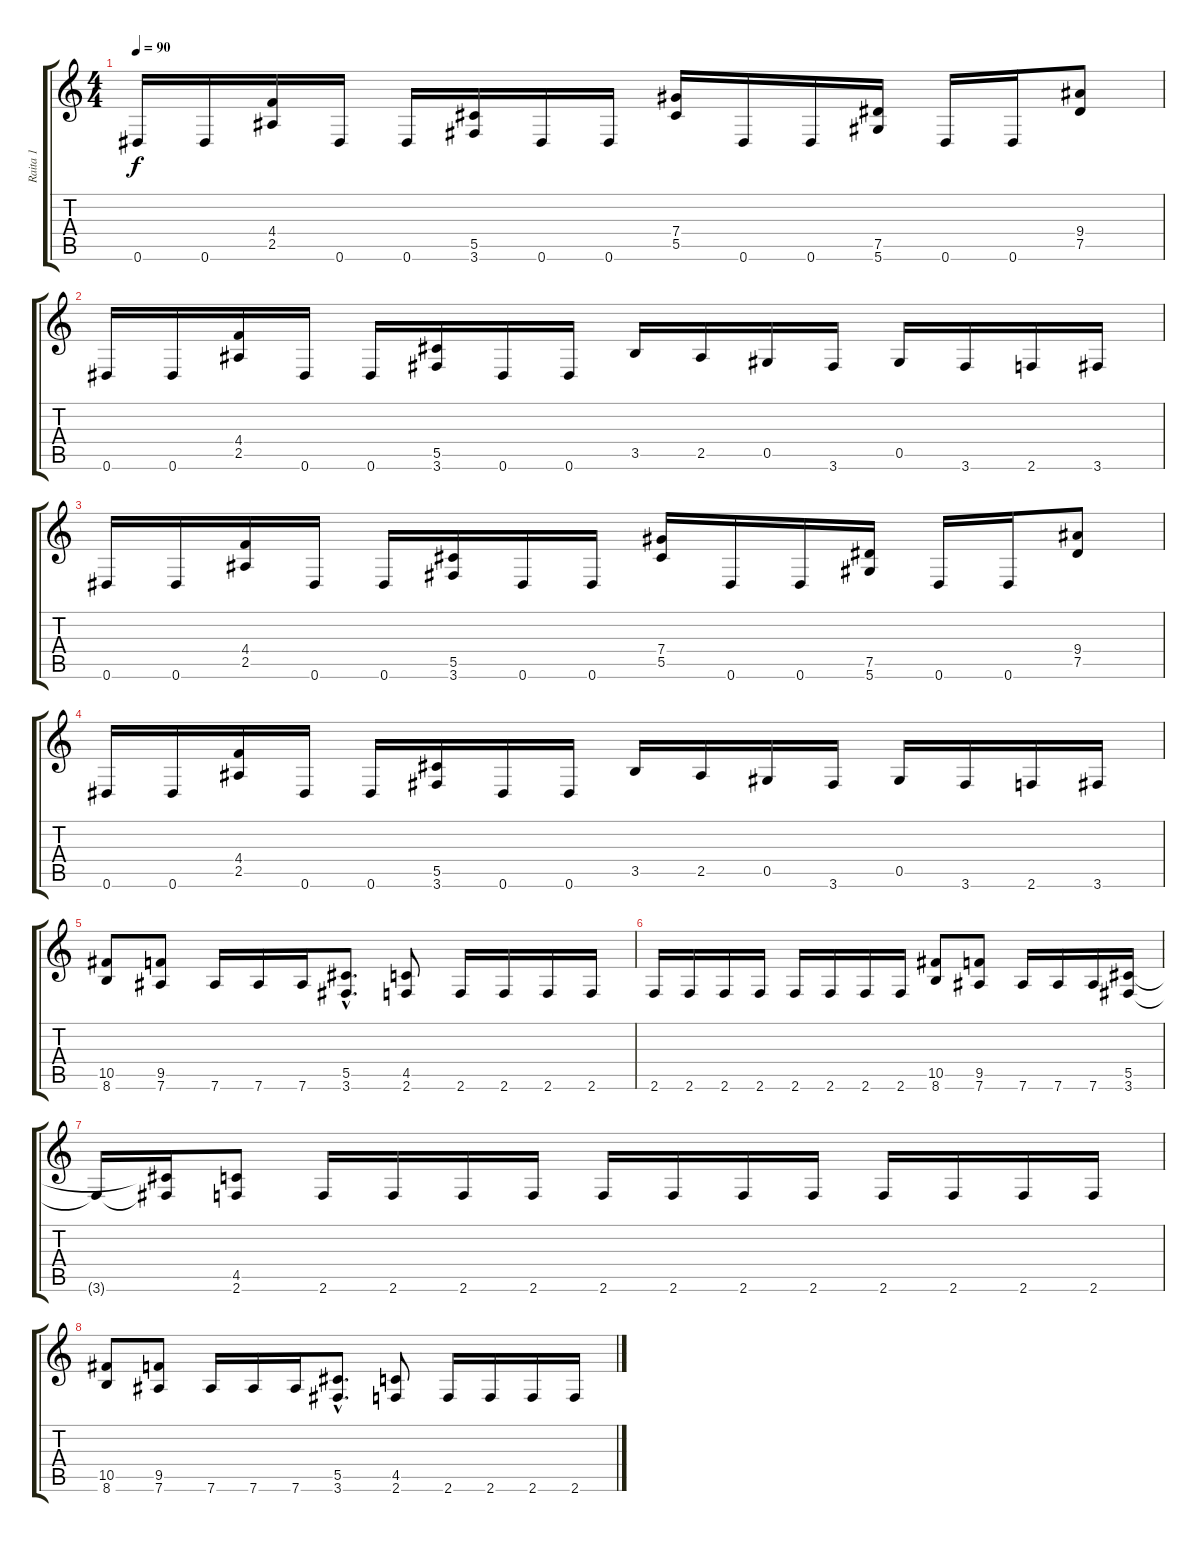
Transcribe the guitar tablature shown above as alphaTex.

\track ("Raita 1" "Raita 1") {instrument distortionguitar}
\staff {score tabs}
\tuning (Eb4 Bb3 Gb3 Db3 Ab2 Eb2) {hide}
\ts (4 4)
\tempo 90
\clef g2
\ks c
0.6.16{dy f} 0.6.16 (4.4 2.5).16 0.6.16 0.6.16 (5.5 3.6).16 0.6.16 0.6.16 (7.4 5.5).16 0.6.16 0.6.16 (7.5 5.6).16 0.6.16 0.6.16 (9.4 7.5).8 |
0.6.16 0.6.16 (4.4 2.5).16 0.6.16 0.6.16 (5.5 3.6).16 0.6.16 0.6.16 3.5.16 2.5.16 0.5.16 3.6.16 0.5.16 3.6.16 2.6.16 3.6.16 |
0.6.16 0.6.16 (4.4 2.5).16 0.6.16 0.6.16 (5.5 3.6).16 0.6.16 0.6.16 (7.4 5.5).16 0.6.16 0.6.16 (7.5 5.6).16 0.6.16 0.6.16 (9.4 7.5).8 |
0.6.16 0.6.16 (4.4 2.5).16 0.6.16 0.6.16 (5.5 3.6).16 0.6.16 0.6.16 3.5.16 2.5.16 0.5.16 3.6.16 0.5.16 3.6.16 2.6.16 3.6.16 |
(10.5 8.6).8 (9.5 7.6).8 7.6.16 7.6.16 7.6.16 (5.5{hac} 3.6{hac}).8{d} (4.5 2.6).8 2.6.16 2.6.16 2.6.16 2.6.16 |
2.6.16 2.6.16 2.6.16 2.6.16 2.6.16 2.6.16 2.6.16 2.6.16 (10.5 8.6).8 (9.5 7.6).8 7.6.16 7.6.16 7.6.16 (5.5 3.6).16 |
3.6{t}.16 (5.5{t} 3.6{t}).16 (4.5 2.6).8 2.6.16 2.6.16 2.6.16 2.6.16 2.6.16 2.6.16 2.6.16 2.6.16 2.6.16 2.6.16 2.6.16 2.6.16 |
(10.5 8.6).8 (9.5 7.6).8 7.6.16 7.6.16 7.6.16 (5.5{hac} 3.6{hac}).8{d} (4.5 2.6).8 2.6.16 2.6.16 2.6.16 2.6.16
